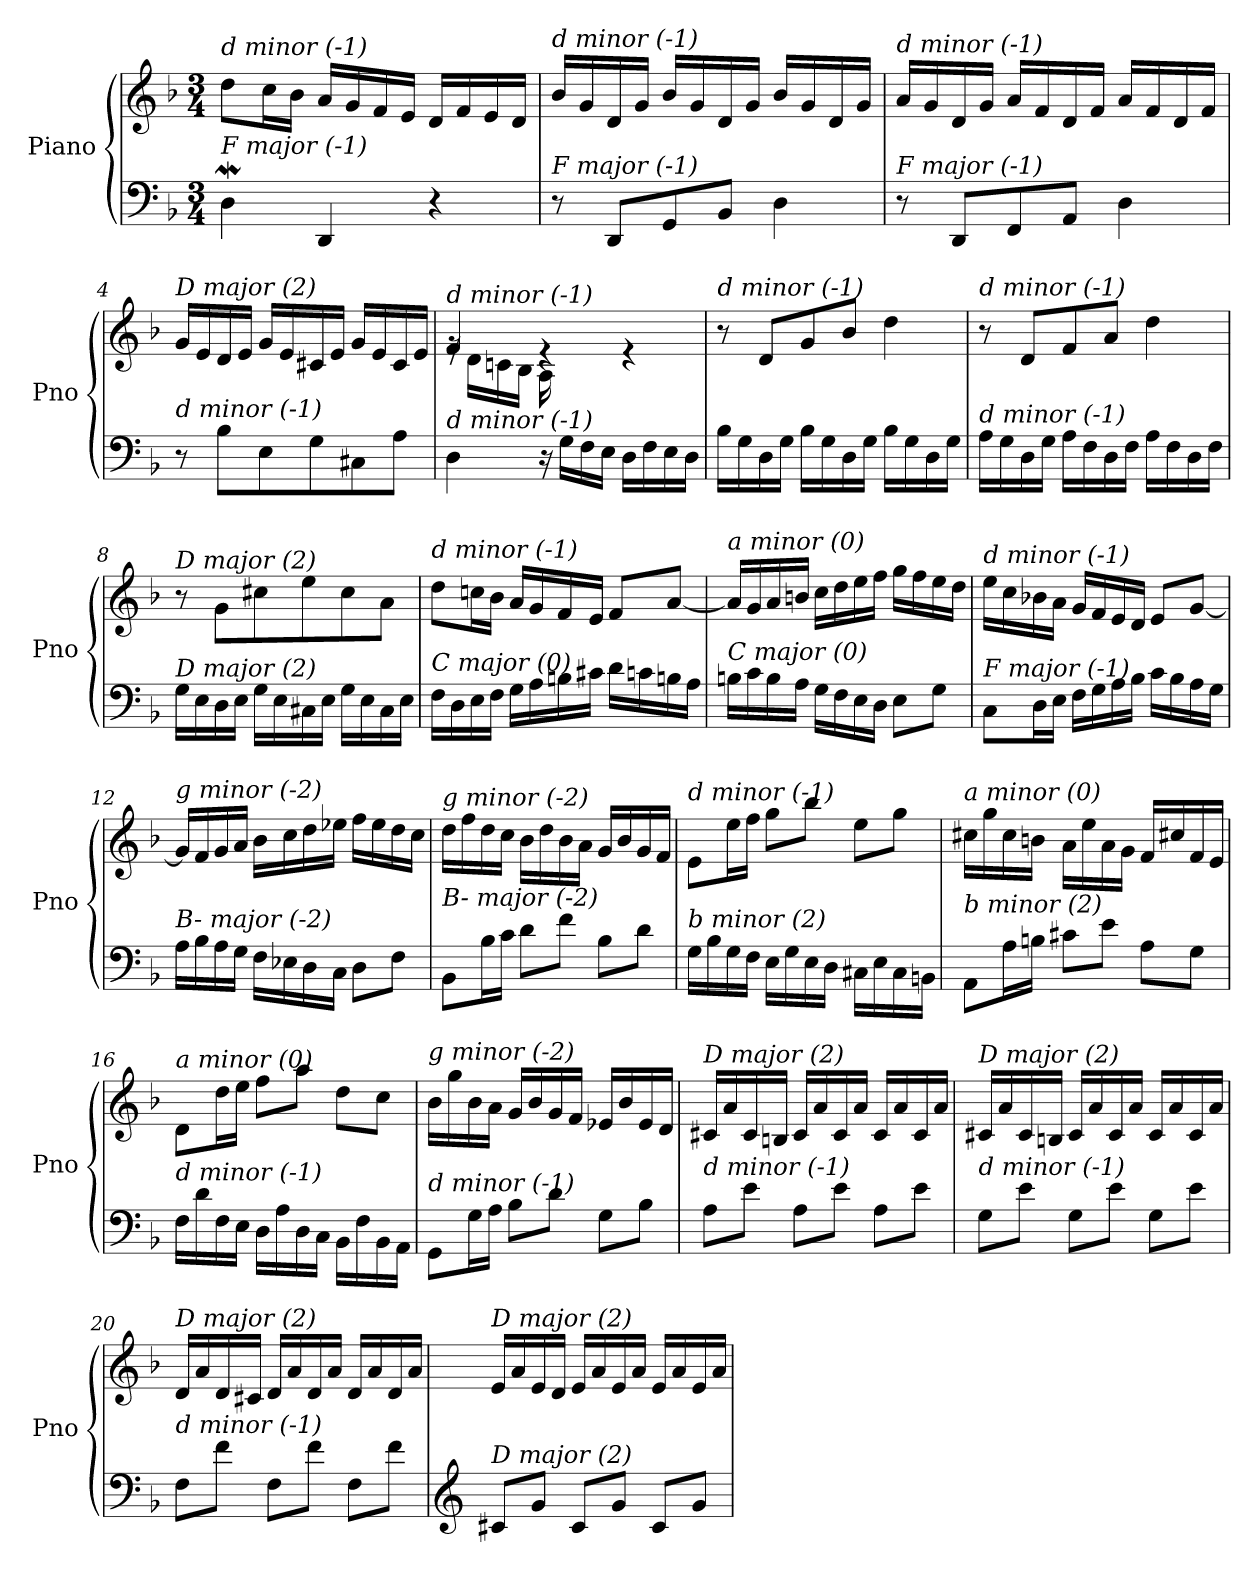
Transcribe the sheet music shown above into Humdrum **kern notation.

**kern	**kern
*part1	*part1
*staff2	*staff1
*I"Piano	*
*I'Pno	*
*clefF4	*clefG2
*k[b-]	*k[b-]
*M3/4	*M3/4
=1	=1
!	!LO:TX:i:t=d minor (-1)
!LO:TX:i:t=F major (-1)	!
4DW\	8dd\L
.	16cc\L
.	16b-\JJ
4DD/	16a/LL
.	16g/
.	16f/
.	16e/JJ
4r	16d/LL
.	16f/
.	16e/
.	16d/JJ
=2	=2
!	!LO:TX:i:t=d minor (-1)
!LO:TX:i:t=F major (-1)	!
8r	16b-/LL
.	16g/
8DD/L	16d/
.	16g/JJ
8GG/	16b-/LL
.	16g/
8BB-/J	16d/
.	16g/JJ
4D\	16b-/LL
.	16g/
.	16d/
.	16g/JJ
=3	=3
!	!LO:TX:i:t=d minor (-1)
!LO:TX:i:t=F major (-1)	!
8r	16a/LL
.	16g/
8DD/L	16d/
.	16g/JJ
8FF/	16a/LL
.	16f/
8AA/J	16d/
.	16f/JJ
4D\	16a/LL
.	16f/
.	16d/
.	16f/JJ
=4	=4
!	!LO:TX:i:t=D major (2)
!LO:TX:i:t=d minor (-1)	!
8r	16g/LL
.	16e/
8B-\L	16d/
.	16e/JJ
8E\	16g/LL
.	16e/
8G\	16c#X/
.	16e/JJ
8C#X\	16g/LL
.	16e/
8A\J	16c#/
.	16e/JJ
!!LO:LB:g=z
=5	=5
*^	*^
!	!	!LO:TX:i:t=d minor (-1)	!
!LO:TX:i:t=d minor (-1)	!	!	!
4ryy	4D\	4f/	16rg
.	.	.	16d\LL
.	.	.	16cn\
.	.	.	16B-\JJ
16ryy	16r	4re	16A\
4..ryy	16G\LL	.	4..ryy
.	16F\	.	.
.	16E\JJ	.	.
.	16D\LL	4re	.
.	16F\	.	.
.	16E\	.	.
.	16D\JJ	.	.
*	*	*v	*v
=6	=6	=6
!	!	!LO:TX:i:t=d minor (-1)
!LO:TX:i:t=d minor (-1)	!	!
*v	*v	*
16B-\LL	8r
16G\	.
16D\	8d/L
16G\JJ	.
16B-\LL	8g/
16G\	.
16D\	8b-/J
16G\JJ	.
16B-\LL	4dd\
16G\	.
16D\	.
16G\JJ	.
=7	=7
!	!LO:TX:i:t=d minor (-1)
!LO:TX:i:t=d minor (-1)	!
16A\LL	8r
16G\	.
16D\	8d/L
16G\JJ	.
16A\LL	8f/
16F\	.
16D\	8a/J
16F\JJ	.
16A\LL	4dd\
16F\	.
16D\	.
16F\JJ	.
=8	=8
!	!LO:TX:i:t=D major (2)
!LO:TX:i:t=D major (2)	!
16G\LL	8r
16E\	.
16D\	8g\L
16E\JJ	.
16G\LL	8cc#X\
16E\	.
16C#X\	8ee\
16E\JJ	.
16G\LL	8cc#\
16E\	.
16C#\	8a\J
16E\JJ	.
!!LO:LB:g=z
=9	=9
!	!LO:TX:i:t=d minor (-1)
!LO:TX:i:t=C major (0)	!
16F\LL	8dd\L
16D\	.
16E\	16ccn\L
16F\JJ	16b-\JJ
16G\LL	16a/LL
16A\	16g/
16Bn\	16f/
16c#Xi\JJ	16e/JJ
16d\LL	8f/L
16cn\	.
16Bn\	[8a/J
16A\JJ	.
=10	=10
!	!LO:TX:i:t=a minor (0)
!LO:TX:i:t=C major (0)	!
16Bn\LL	16a/LL]
16c\	16g/
16B\	16a/
16A\JJ	16bn/JJ
16G\LL	16cc\LL
16F\	16dd\
16E\	16ee\
16D\JJ	16ff\JJ
8E\L	16gg\LL
.	16ff\
8G\J	16ee\
.	16dd\JJ
=11	=11
!	!LO:TX:i:t=d minor (-1)
!LO:TX:i:t=F major (-1)	!
8C\L	16ee\LL
.	16cc\
16D\L	16b-X\
16E\JJ	16a\JJ
16F\LL	16g/LL
16G\	16f/
16A\	16e/
16B-\JJ	16d/JJ
16c\LL	8e/L
16B-\	.
16A\	[8g/J
16G\JJ	.
=12	=12
!	!LO:TX:i:t=g minor (-2)
!LO:TX:i:t=B- major (-2)	!
16A\LL	16g/LL]
16B-\	16f/
16A\	16g/
16G\JJ	16a/JJ
16F\LL	16b-\LL
16E-X\	16cc\
16D\	16dd\
16C\JJ	16ee-X\JJ
8D\L	16ff\LL
.	16ee-\
8F\J	16dd\
.	16cc\JJ
!!LO:LB:g=z
=13	=13
!	!LO:TX:i:t=g minor (-2)
!LO:TX:i:t=B- major (-2)	!
8BB-\L	16dd\LL
.	16ff\
16B-\L	16dd\
16c\JJ	16cc\JJ
8d\L	16b-\LL
.	16dd\
8f\J	16b-\
.	16a\JJ
8B-\L	16g/LL
.	16b-/
8d\J	16g/
.	16f/JJ
=14	=14
!	!LO:TX:i:t=d minor (-1)
!LO:TX:i:t=b minor (2)	!
16G\LL	8e\L
16B-\	.
16G\	16ee\L
16F\JJ	16ff\JJ
16E\LL	8gg\L
16G\	.
16E\	8bb-\J
16D\JJ	.
16C#X\LL	8ee\L
16E\	.
16C#\	8gg\J
16BBn\JJ	.
=15	=15
!	!LO:TX:i:t=a minor (0)
!LO:TX:i:t=b minor (2)	!
8AA\L	16cc#X\LL
.	16gg\
16A\L	16cc#\
16Bn\JJ	16bn\JJ
8c#X\L	16a\LL
.	16ee\
8e\J	16a\
.	16g\JJ
8A\L	16f/LL
.	16cc#X/
8G\J	16f/
.	16e/JJ
=16	=16
!	!LO:TX:i:t=a minor (0)
!LO:TX:i:t=d minor (-1)	!
16F\LL	8d\L
16d\	.
16F\	16dd\L
16E\JJ	16ee\JJ
16D\LL	8ff\L
16A\	.
16D\	8aa\J
16C\JJ	.
16BB-\LL	8dd\L
16F\	.
16BB-\	8cc\J
16AA\JJ	.
!!LO:LB:g=z
=17	=17
!	!LO:TX:i:t=g minor (-2)
!LO:TX:i:t=d minor (-1)	!
8GG\L	16b-\LL
.	16gg\
16G\L	16b-\
16A\JJ	16a\JJ
8B-\L	16g/LL
.	16b-/
8d\J	16g/
.	16f/JJ
8G\L	16e-X/LL
.	16b-/
8B-\J	16e-/
.	16d/JJ
=18	=18
!	!LO:TX:i:t=D major (2)
!LO:TX:i:t=d minor (-1)	!
8A\L	16c#X/LL
.	16a/
8e\J	16c#/
.	16Bn/JJ
8A\L	16c#/LL
.	16a/
8e\J	16c#/
.	16a/JJ
8A\L	16c#/LL
.	16a/
8e\J	16c#/
.	16a/JJ
=19	=19
!	!LO:TX:i:t=D major (2)
!LO:TX:i:t=d minor (-1)	!
8G\L	16c#X/LL
.	16a/
8e\J	16c#/
.	16Bn/JJ
8G\L	16c#/LL
.	16a/
8e\J	16c#/
.	16a/JJ
8G\L	16c#/LL
.	16a/
8e\J	16c#/
.	16a/JJ
=20	=20
!	!LO:TX:i:t=D major (2)
!LO:TX:i:t=d minor (-1)	!
8F\L	16d/LL
.	16a/
8f\J	16d/
.	16c#X/JJ
8F\L	16d/LL
.	16a/
8f\J	16d/
.	16a/JJ
8F\L	16d/LL
.	16a/
8f\J	16d/
.	16a/JJ
!!LO:PB:g=z
=21	=21
*clefG2	*
!	!LO:TX:i:t=D major (2)
!LO:TX:i:t=D major (2)	!
8c#X/L	16e/LL
.	16a/
8g/J	16e/
.	16d/JJ
8c#/L	16e/LL
.	16a/
8g/J	16e/
.	16a/JJ
8c#/L	16e/LL
.	16a/
8g/J	16e/
.	16a/JJ
=	=
*-	*-
